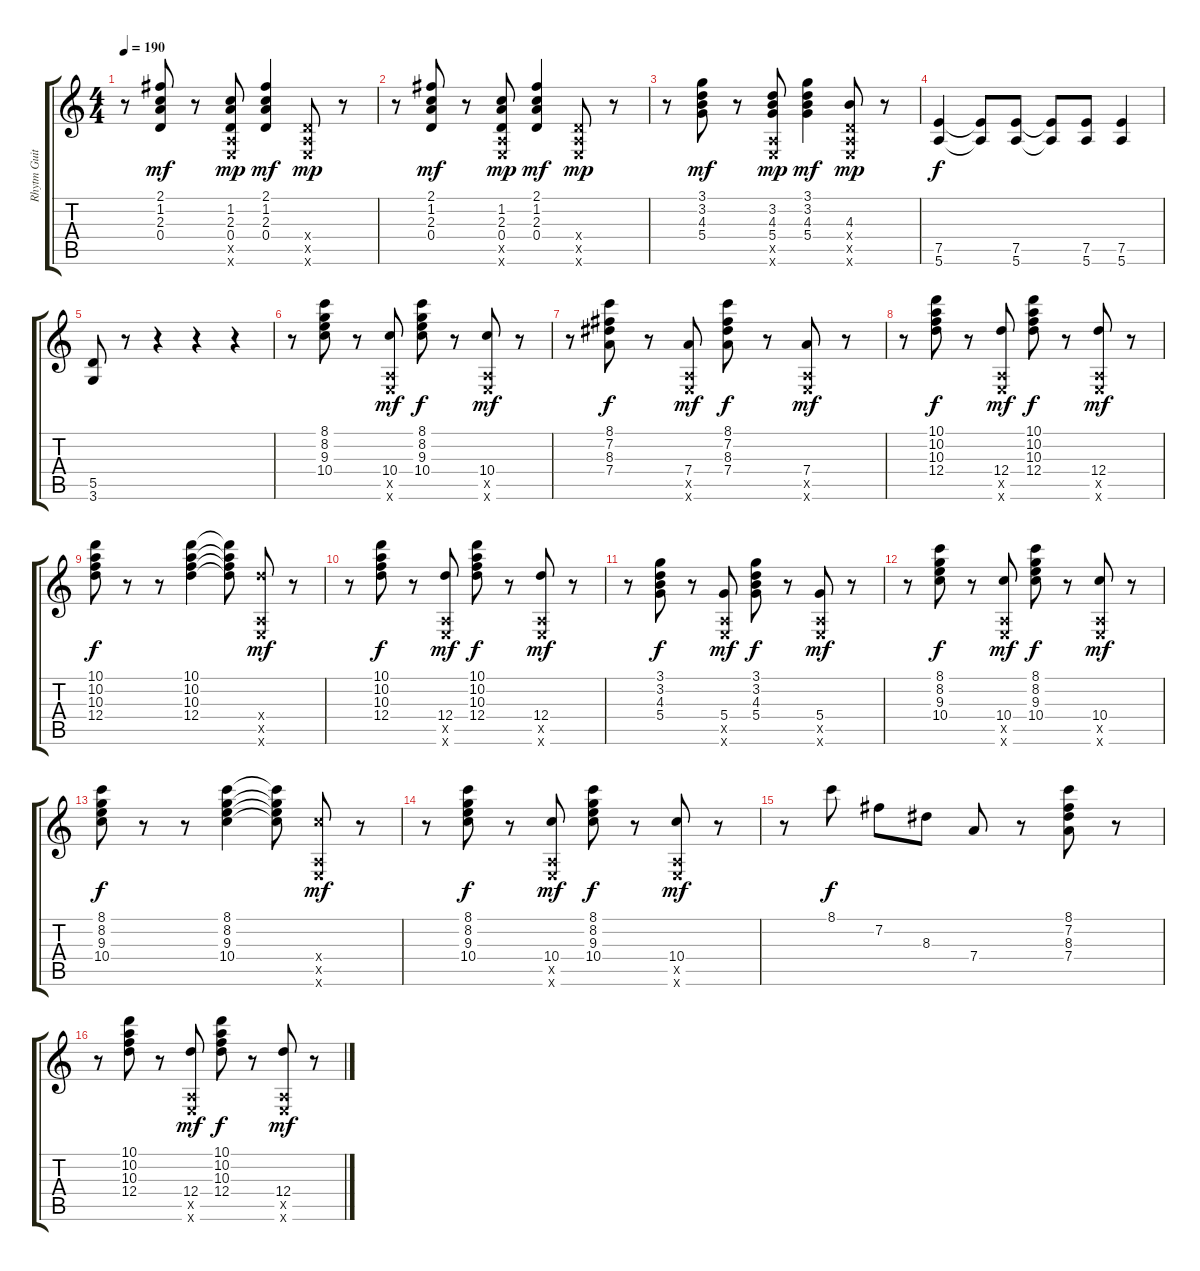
\track ("Rhytm Guitar" "Rhytm Guit") {instrument electricguitarclean}
\staff {score tabs}
\tuning (E4 B3 G3 D3 A2 E2) {hide}
\ts (4 4)
\tempo 190
\clef g2
\ks c
r.8{dy mp} (2.1 1.2 2.3 0.4).8{dy mf} r.8 (1.2 2.3 0.4 0.5{x} 0.6{x}).8{dy mp} (2.1 1.2 2.3 0.4).4{dy mf} (0.4{x} 0.5{x} 0.6{x}).8{dy mp} r.8 |
r.8 (2.1 1.2 2.3 0.4).8{dy mf} r.8 (1.2 2.3 0.4 0.5{x} 0.6{x}).8{dy mp} (2.1 1.2 2.3 0.4).4{dy mf} (0.4{x} 0.5{x} 0.6{x}).8{dy mp} r.8 |
r.8 (3.1 3.2 4.3 5.4).8{dy mf} r.8 (3.2 4.3 5.4 0.5{x} 0.6{x}).8{dy mp} (3.1 3.2 4.3 5.4).4{dy mf} (4.3 0.4{x} 0.5{x} 0.6{x}).8{dy mp} r.8 |
(7.5 5.6).4{dy f} (7.5{t} 5.6{t}).8 (7.5 5.6).8 (7.5{t} 5.6{t}).8 (7.5 5.6).8 (7.5 5.6).4 |
(5.5 3.6).8 r.8 r.4 r.4 r.4 |
r.8 (8.1 8.2 9.3 10.4).8 r.8 (10.4 0.5{x} 0.6{x}).8{dy mf} (8.1 8.2 9.3 10.4).8{dy f} r.8 (10.4 0.5{x} 0.6{x}).8{dy mf} r.8 |
r.8 (8.1 7.2 8.3 7.4).8{dy f} r.8 (7.4 0.5{x} 0.6{x}).8{dy mf} (8.1 7.2 8.3 7.4).8{dy f} r.8 (7.4 0.5{x} 0.6{x}).8{dy mf} r.8 |
r.8 (10.1 10.2 10.3 12.4).8{dy f} r.8 (12.4 0.5{x} 0.6{x}).8{dy mf} (10.1 10.2 10.3 12.4).8{dy f} r.8 (12.4 0.5{x} 0.6{x}).8{dy mf} r.8 |
(10.1 10.2 10.3 12.4).8{dy f} r.8 r.8 (10.1 10.2 10.3 12.4).4 (10.1{t} 10.2{t} 10.3{t} 12.4{t}).8 (12.4{x} 0.5{x} 0.6{x}).8{dy mf} r.8 |
r.8 (10.1 10.2 10.3 12.4).8{dy f} r.8 (12.4 0.5{x} 0.6{x}).8{dy mf} (10.1 10.2 10.3 12.4).8{dy f} r.8 (12.4 0.5{x} 0.6{x}).8{dy mf} r.8 |
r.8 (3.1 3.2 4.3 5.4).8{dy f} r.8 (5.4 0.5{x} 0.6{x}).8{dy mf} (3.1 3.2 4.3 5.4).8{dy f} r.8 (5.4 0.5{x} 0.6{x}).8{dy mf} r.8 |
r.8 (8.1 8.2 9.3 10.4).8{dy f} r.8 (10.4 0.5{x} 0.6{x}).8{dy mf} (8.1 8.2 9.3 10.4).8{dy f} r.8 (10.4 0.5{x} 0.6{x}).8{dy mf} r.8 |
(8.1 8.2 9.3 10.4).8{dy f} r.8 r.8 (8.1 8.2 9.3 10.4).4 (8.1{t} 8.2{t} 9.3{t} 10.4{t}).8 (10.4{x} 0.5{x} 0.6{x}).8{dy mf} r.8 |
r.8 (8.1 8.2 9.3 10.4).8{dy f} r.8 (10.4 0.5{x} 0.6{x}).8{dy mf} (8.1 8.2 9.3 10.4).8{dy f} r.8 (10.4 0.5{x} 0.6{x}).8{dy mf} r.8 |
r.8 8.1.8{dy f} 7.2.8 8.3.8 7.4.8 r.8 (8.1 7.2 8.3 7.4).8 r.8 |
r.8 (10.1 10.2 10.3 12.4).8 r.8 (12.4 0.5{x} 0.6{x}).8{dy mf} (10.1 10.2 10.3 12.4).8{dy f} r.8 (12.4 0.5{x} 0.6{x}).8{dy mf} r.8
